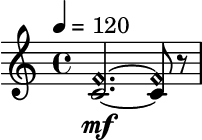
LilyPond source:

\version "2.24.2"
\language "english"
\include "lilypond-book-preamble.ly"
#(ly:set-option 'tall-page-formats 'png)
\header
{
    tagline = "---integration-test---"
}
\score
{
    \new Staff
    {
        \new Voice
        {
            {
                \tempo 4=120
                \time 4/4
                <
                    c'
                    \tweak NoteHead.style #'harmonic
                    f'
                >2.
                \mf
                ~
                <
                    c'
                    \tweak NoteHead.style #'harmonic
                    f'
                >8
                r8
            }
        }
    }
}
